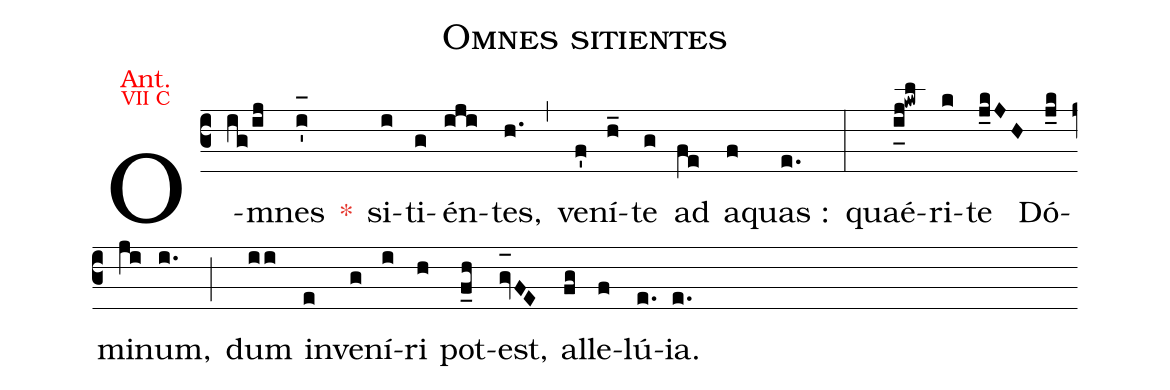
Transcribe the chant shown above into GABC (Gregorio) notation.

name:Omnes sitientes;
office-part:Antiphona;
annotation: {\color{red}\footnotesize Ant.};
annotation: {\color{red}\scriptsize VII C};
%%
(c3) O(ig/ij)mnes(i'_[oh:h]) <c>*</c>() si(i)ti(g)én(iji)tes,(h.) (,) ve(f')ní(h_)te(g) ad(fe) a(f)quas :(e.) (:) quaé(i_[uh:l]j!kwl)ri(k)te(j_kJH) Dó(j_k)mi(ji)num,(i.) (;) dum(ii) in(e)ve(g)ní(i)ri(h) pot(f_h)est,(gv_[oh:h]FE) al(fg)le(f)lú(e.){ia}.(e.)
